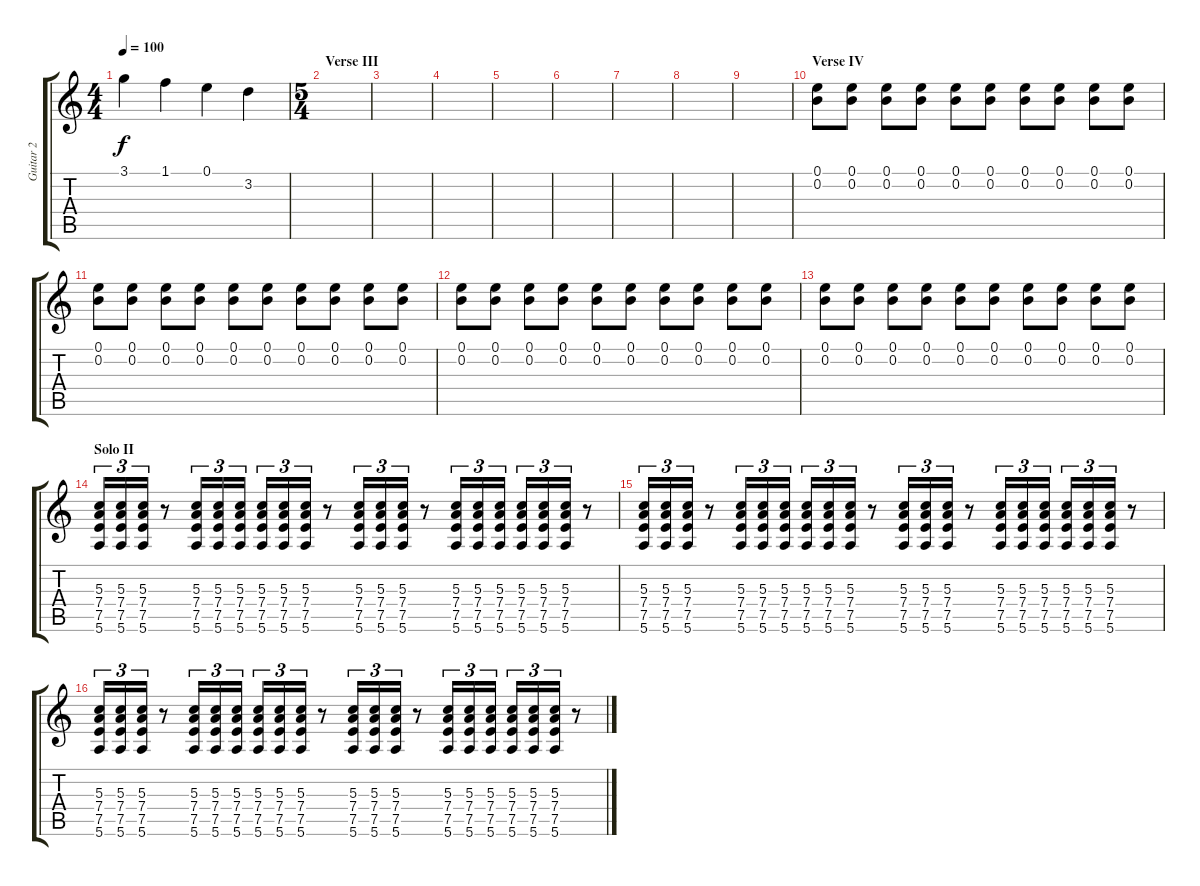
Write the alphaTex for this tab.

\track ("Guitar 2" "Guitar 2") {instrument overdrivenguitar}
\staff {score tabs}
\tuning (E4 B3 G3 D3 A2 E2) {hide}
\ts (4 4)
\tempo 100
\clef g2
\ks c
3.1.4{dy f} 1.1.4 0.1.4 3.2.4 |
\ts (5 4)
\section ("" "Verse III")
|
|
|
|
|
|
|
|
\section ("" "Verse IV")
(0.1 0.2).8 (0.1 0.2).8 (0.1 0.2).8 (0.1 0.2).8 (0.1 0.2).8 (0.1 0.2).8 (0.1 0.2).8 (0.1 0.2).8 (0.1 0.2).8 (0.1 0.2).8 |
(0.1 0.2).8 (0.1 0.2).8 (0.1 0.2).8 (0.1 0.2).8 (0.1 0.2).8 (0.1 0.2).8 (0.1 0.2).8 (0.1 0.2).8 (0.1 0.2).8 (0.1 0.2).8 |
(0.1 0.2).8 (0.1 0.2).8 (0.1 0.2).8 (0.1 0.2).8 (0.1 0.2).8 (0.1 0.2).8 (0.1 0.2).8 (0.1 0.2).8 (0.1 0.2).8 (0.1 0.2).8 |
(0.1 0.2).8 (0.1 0.2).8 (0.1 0.2).8 (0.1 0.2).8 (0.1 0.2).8 (0.1 0.2).8 (0.1 0.2).8 (0.1 0.2).8 (0.1 0.2).8 (0.1 0.2).8 |
\section ("" "Solo II")
(5.3 7.4 7.5 5.6).16{tu (3 2)} (5.3 7.4 7.5 5.6).16{tu (3 2)} (5.3 7.4 7.5 5.6).16{tu (3 2)} r.8 (5.3 7.4 7.5 5.6).16{tu (3 2)} (5.3 7.4 7.5 5.6).16{tu (3 2)} (5.3 7.4 7.5 5.6).16{tu (3 2)} (5.3 7.4 7.5 5.6).16{tu (3 2)} (5.3 7.4 7.5 5.6).16{tu (3 2)} (5.3 7.4 7.5 5.6).16{tu (3 2)} r.8 (5.3 7.4 7.5 5.6).16{tu (3 2)} (5.3 7.4 7.5 5.6).16{tu (3 2)} (5.3 7.4 7.5 5.6).16{tu (3 2)} r.8 (5.3 7.4 7.5 5.6).16{tu (3 2)} (5.3 7.4 7.5 5.6).16{tu (3 2)} (5.3 7.4 7.5 5.6).16{tu (3 2)} (5.3 7.4 7.5 5.6).16{tu (3 2)} (5.3 7.4 7.5 5.6).16{tu (3 2)} (5.3 7.4 7.5 5.6).16{tu (3 2)} r.8 |
(5.3 7.4 7.5 5.6).16{tu (3 2)} (5.3 7.4 7.5 5.6).16{tu (3 2)} (5.3 7.4 7.5 5.6).16{tu (3 2)} r.8 (5.3 7.4 7.5 5.6).16{tu (3 2)} (5.3 7.4 7.5 5.6).16{tu (3 2)} (5.3 7.4 7.5 5.6).16{tu (3 2)} (5.3 7.4 7.5 5.6).16{tu (3 2)} (5.3 7.4 7.5 5.6).16{tu (3 2)} (5.3 7.4 7.5 5.6).16{tu (3 2)} r.8 (5.3 7.4 7.5 5.6).16{tu (3 2)} (5.3 7.4 7.5 5.6).16{tu (3 2)} (5.3 7.4 7.5 5.6).16{tu (3 2)} r.8 (5.3 7.4 7.5 5.6).16{tu (3 2)} (5.3 7.4 7.5 5.6).16{tu (3 2)} (5.3 7.4 7.5 5.6).16{tu (3 2)} (5.3 7.4 7.5 5.6).16{tu (3 2)} (5.3 7.4 7.5 5.6).16{tu (3 2)} (5.3 7.4 7.5 5.6).16{tu (3 2)} r.8 |
(5.3 7.4 7.5 5.6).16{tu (3 2)} (5.3 7.4 7.5 5.6).16{tu (3 2)} (5.3 7.4 7.5 5.6).16{tu (3 2)} r.8 (5.3 7.4 7.5 5.6).16{tu (3 2)} (5.3 7.4 7.5 5.6).16{tu (3 2)} (5.3 7.4 7.5 5.6).16{tu (3 2)} (5.3 7.4 7.5 5.6).16{tu (3 2)} (5.3 7.4 7.5 5.6).16{tu (3 2)} (5.3 7.4 7.5 5.6).16{tu (3 2)} r.8 (5.3 7.4 7.5 5.6).16{tu (3 2)} (5.3 7.4 7.5 5.6).16{tu (3 2)} (5.3 7.4 7.5 5.6).16{tu (3 2)} r.8 (5.3 7.4 7.5 5.6).16{tu (3 2)} (5.3 7.4 7.5 5.6).16{tu (3 2)} (5.3 7.4 7.5 5.6).16{tu (3 2)} (5.3 7.4 7.5 5.6).16{tu (3 2)} (5.3 7.4 7.5 5.6).16{tu (3 2)} (5.3 7.4 7.5 5.6).16{tu (3 2)} r.8
